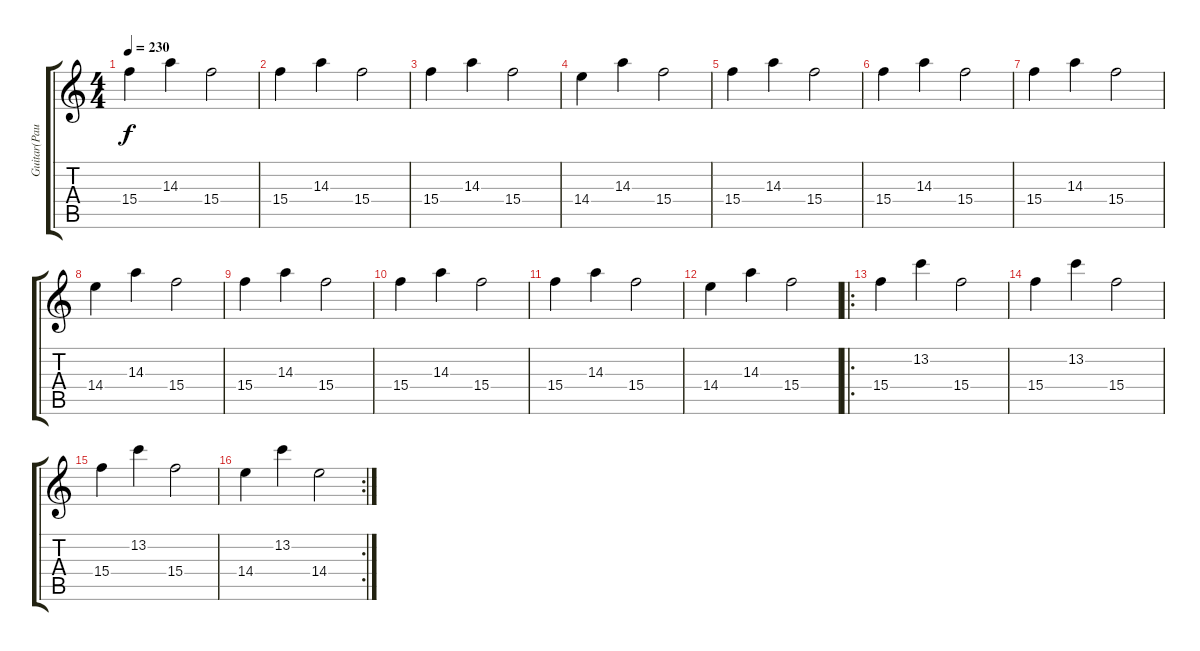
\track ("Guitar(Paul)" "Guitar(Pau") {instrument electricguitarclean}
\staff {score tabs}
\tuning (E4 B3 G3 D3 A2 E2) {hide}
\ts (4 4)
\tempo 230
\clef g2
\ks c
15.4.4{dy f} 14.3.4 15.4.2 |
15.4.4 14.3.4 15.4.2 |
15.4.4 14.3.4 15.4.2 |
14.4.4 14.3.4 15.4.2 |
15.4.4 14.3.4 15.4.2 |
15.4.4 14.3.4 15.4.2 |
15.4.4 14.3.4 15.4.2 |
14.4.4 14.3.4 15.4.2 |
15.4.4 14.3.4 15.4.2 |
15.4.4 14.3.4 15.4.2 |
15.4.4 14.3.4 15.4.2 |
14.4.4 14.3.4 15.4.2 |
\ro
15.4.4 13.2.4 15.4.2 |
15.4.4 13.2.4 15.4.2 |
15.4.4 13.2.4 15.4.2 |
\rc 2
14.4.4 13.2.4 14.4.2
